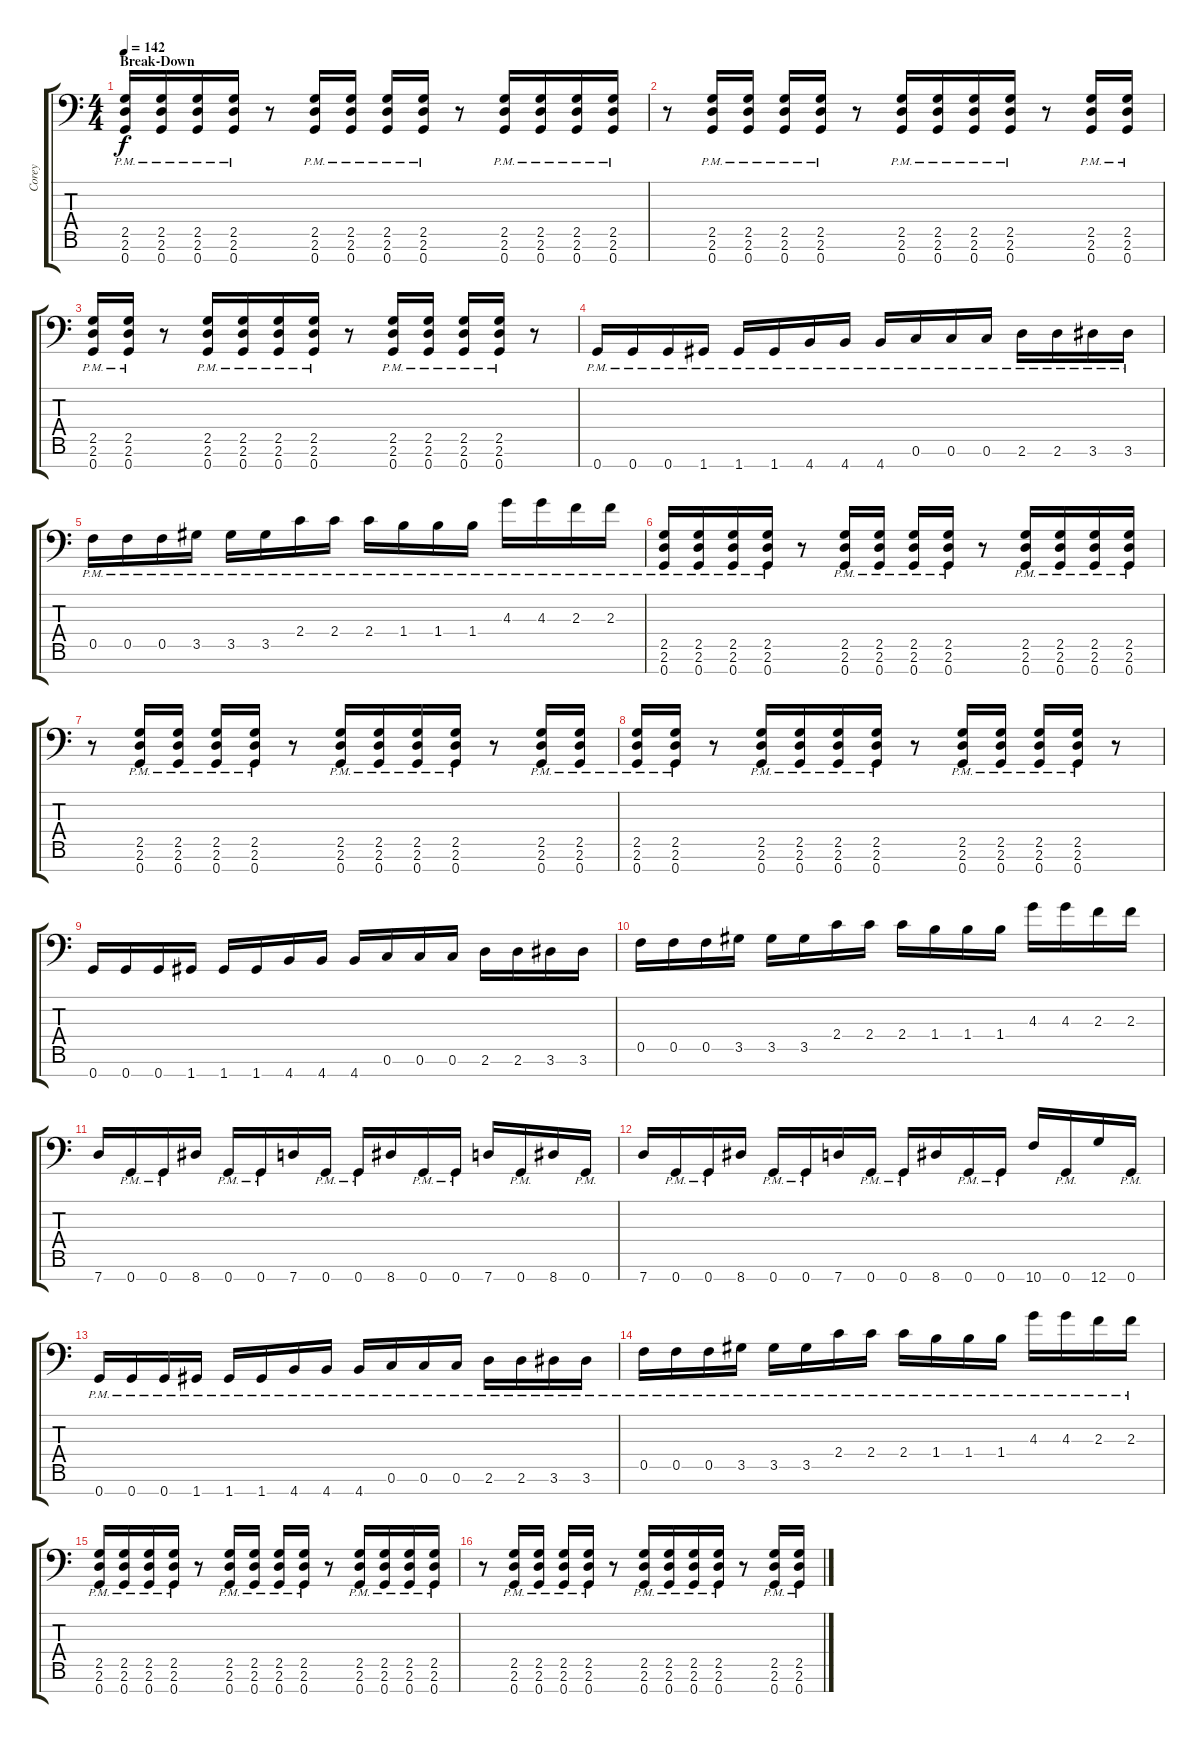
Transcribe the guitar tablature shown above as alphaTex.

\track ("Corey" "Corey") {instrument distortionguitar}
\staff {score tabs}
\tuning (C4 G3 Eb3 Bb2 F2 C2 G1) {hide}
\ts (4 4)
\section ("" "Break-Down")
\tempo 142
\clef f4
\ks c
(2.5{pm} 2.6{pm} 0.7{pm}).16{dy f} (2.5{pm} 2.6{pm} 0.7{pm}).16 (2.5{pm} 2.6{pm} 0.7{pm}).16 (2.5{pm} 2.6{pm} 0.7{pm}).16 r.8 (2.5{pm} 2.6{pm} 0.7{pm}).16 (2.5{pm} 2.6{pm} 0.7{pm}).16 (2.5{pm} 2.6{pm} 0.7{pm}).16 (2.5{pm} 2.6{pm} 0.7{pm}).16 r.8 (2.5{pm} 2.6{pm} 0.7{pm}).16 (2.5{pm} 2.6{pm} 0.7{pm}).16 (2.5{pm} 2.6{pm} 0.7{pm}).16 (2.5{pm} 2.6{pm} 0.7{pm}).16 |
r.8 (2.5{pm} 2.6{pm} 0.7{pm}).16 (2.5{pm} 2.6{pm} 0.7{pm}).16 (2.5{pm} 2.6{pm} 0.7{pm}).16 (2.5{pm} 2.6{pm} 0.7{pm}).16 r.8 (2.5{pm} 2.6{pm} 0.7{pm}).16 (2.5{pm} 2.6{pm} 0.7{pm}).16 (2.5{pm} 2.6{pm} 0.7{pm}).16 (2.5{pm} 2.6{pm} 0.7{pm}).16 r.8 (2.5{pm} 2.6{pm} 0.7{pm}).16 (2.5{pm} 2.6{pm} 0.7{pm}).16 |
(2.5{pm} 2.6{pm} 0.7{pm}).16 (2.5{pm} 2.6{pm} 0.7{pm}).16 r.8 (2.5{pm} 2.6{pm} 0.7{pm}).16 (2.5{pm} 2.6{pm} 0.7{pm}).16 (2.5{pm} 2.6{pm} 0.7{pm}).16 (2.5{pm} 2.6{pm} 0.7{pm}).16 r.8 (2.5{pm} 2.6{pm} 0.7{pm}).16 (2.5{pm} 2.6{pm} 0.7{pm}).16 (2.5{pm} 2.6{pm} 0.7{pm}).16 (2.5{pm} 2.6{pm} 0.7{pm}).16 r.8 |
0.7{pm}.16 0.7{pm}.16 0.7{pm}.16 1.7{pm}.16 1.7{pm}.16 1.7{pm}.16 4.7{pm}.16 4.7{pm}.16 4.7{pm}.16 0.6{pm}.16 0.6{pm}.16 0.6{pm}.16 2.6{pm}.16 2.6{pm}.16 3.6{pm}.16 3.6{pm}.16 |
0.5{pm}.16 0.5{pm}.16 0.5{pm}.16 3.5{pm}.16 3.5{pm}.16 3.5{pm}.16 2.4{pm}.16 2.4{pm}.16 2.4{pm}.16 1.4{pm}.16 1.4{pm}.16 1.4{pm}.16 4.3{pm}.16 4.3{pm}.16 2.3{pm}.16 2.3{pm}.16 |
(2.5{pm} 2.6{pm} 0.7{pm}).16 (2.5{pm} 2.6{pm} 0.7{pm}).16 (2.5{pm} 2.6{pm} 0.7{pm}).16 (2.5{pm} 2.6{pm} 0.7{pm}).16 r.8 (2.5{pm} 2.6{pm} 0.7{pm}).16 (2.5{pm} 2.6{pm} 0.7{pm}).16 (2.5{pm} 2.6{pm} 0.7{pm}).16 (2.5{pm} 2.6{pm} 0.7{pm}).16 r.8 (2.5{pm} 2.6{pm} 0.7{pm}).16 (2.5{pm} 2.6{pm} 0.7{pm}).16 (2.5{pm} 2.6{pm} 0.7{pm}).16 (2.5{pm} 2.6{pm} 0.7{pm}).16 |
r.8 (2.5{pm} 2.6{pm} 0.7{pm}).16 (2.5{pm} 2.6{pm} 0.7{pm}).16 (2.5{pm} 2.6{pm} 0.7{pm}).16 (2.5{pm} 2.6{pm} 0.7{pm}).16 r.8 (2.5{pm} 2.6{pm} 0.7{pm}).16 (2.5{pm} 2.6{pm} 0.7{pm}).16 (2.5{pm} 2.6{pm} 0.7{pm}).16 (2.5{pm} 2.6{pm} 0.7{pm}).16 r.8 (2.5{pm} 2.6{pm} 0.7{pm}).16 (2.5{pm} 2.6{pm} 0.7{pm}).16 |
(2.5{pm} 2.6{pm} 0.7{pm}).16 (2.5{pm} 2.6{pm} 0.7{pm}).16 r.8 (2.5{pm} 2.6{pm} 0.7{pm}).16 (2.5{pm} 2.6{pm} 0.7{pm}).16 (2.5{pm} 2.6{pm} 0.7{pm}).16 (2.5{pm} 2.6{pm} 0.7{pm}).16 r.8 (2.5{pm} 2.6{pm} 0.7{pm}).16 (2.5{pm} 2.6{pm} 0.7{pm}).16 (2.5{pm} 2.6{pm} 0.7{pm}).16 (2.5{pm} 2.6{pm} 0.7{pm}).16 r.8 |
0.7.16 0.7.16 0.7.16 1.7.16 1.7.16 1.7.16 4.7.16 4.7.16 4.7.16 0.6.16 0.6.16 0.6.16 2.6.16 2.6.16 3.6.16 3.6.16 |
0.5.16 0.5.16 0.5.16 3.5.16 3.5.16 3.5.16 2.4.16 2.4.16 2.4.16 1.4.16 1.4.16 1.4.16 4.3.16 4.3.16 2.3.16 2.3.16 |
7.7.16 0.7{pm}.16 0.7{pm}.16 8.7.16 0.7{pm}.16 0.7{pm}.16 7.7.16 0.7{pm}.16 0.7{pm}.16 8.7.16 0.7{pm}.16 0.7{pm}.16 7.7.16 0.7{pm}.16 8.7.16 0.7{pm}.16 |
7.7.16 0.7{pm}.16 0.7{pm}.16 8.7.16 0.7{pm}.16 0.7{pm}.16 7.7.16 0.7{pm}.16 0.7{pm}.16 8.7.16 0.7{pm}.16 0.7{pm}.16 10.7.16 0.7{pm}.16 12.7.16 0.7{pm}.16 |
0.7{pm}.16 0.7{pm}.16 0.7{pm}.16 1.7{pm}.16 1.7{pm}.16 1.7{pm}.16 4.7{pm}.16 4.7{pm}.16 4.7{pm}.16 0.6{pm}.16 0.6{pm}.16 0.6{pm}.16 2.6{pm}.16 2.6{pm}.16 3.6{pm}.16 3.6{pm}.16 |
0.5{pm}.16 0.5{pm}.16 0.5{pm}.16 3.5{pm}.16 3.5{pm}.16 3.5{pm}.16 2.4{pm}.16 2.4{pm}.16 2.4{pm}.16 1.4{pm}.16 1.4{pm}.16 1.4{pm}.16 4.3{pm}.16 4.3{pm}.16 2.3{pm}.16 2.3{pm}.16 |
(2.5{pm} 2.6{pm} 0.7{pm}).16 (2.5{pm} 2.6{pm} 0.7{pm}).16 (2.5{pm} 2.6{pm} 0.7{pm}).16 (2.5{pm} 2.6{pm} 0.7{pm}).16 r.8 (2.5{pm} 2.6{pm} 0.7{pm}).16 (2.5{pm} 2.6{pm} 0.7{pm}).16 (2.5{pm} 2.6{pm} 0.7{pm}).16 (2.5{pm} 2.6{pm} 0.7{pm}).16 r.8 (2.5{pm} 2.6{pm} 0.7{pm}).16 (2.5{pm} 2.6{pm} 0.7{pm}).16 (2.5{pm} 2.6{pm} 0.7{pm}).16 (2.5{pm} 2.6{pm} 0.7{pm}).16 |
r.8 (2.5{pm} 2.6{pm} 0.7{pm}).16 (2.5{pm} 2.6{pm} 0.7{pm}).16 (2.5{pm} 2.6{pm} 0.7{pm}).16 (2.5{pm} 2.6{pm} 0.7{pm}).16 r.8 (2.5{pm} 2.6{pm} 0.7{pm}).16 (2.5{pm} 2.6{pm} 0.7{pm}).16 (2.5{pm} 2.6{pm} 0.7{pm}).16 (2.5{pm} 2.6{pm} 0.7{pm}).16 r.8 (2.5{pm} 2.6{pm} 0.7{pm}).16 (2.5{pm} 2.6{pm} 0.7{pm}).16
